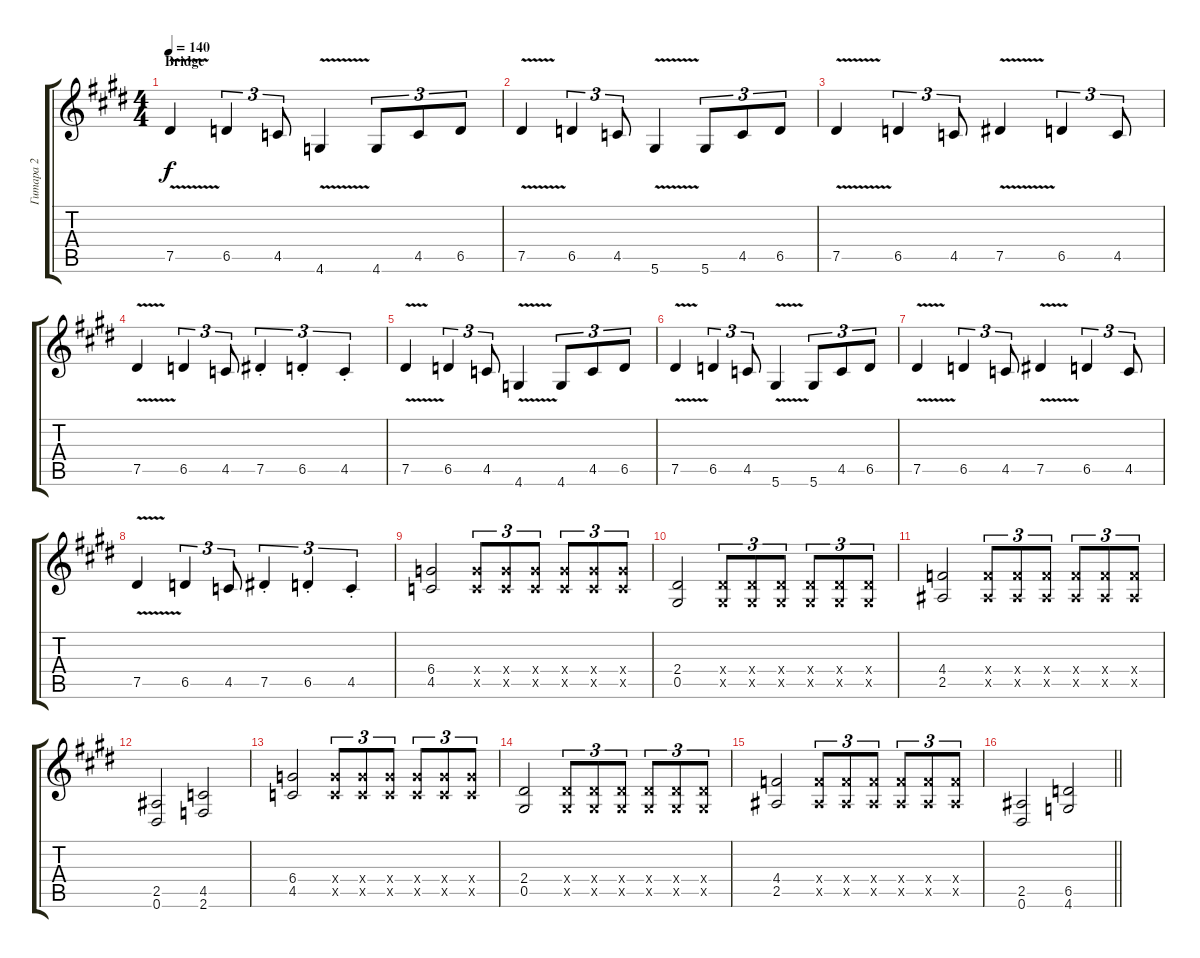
\track ("Гитара 2" "Гитара 2") {instrument distortionguitar}
\staff {score tabs}
\tuning (Eb4 Bb3 Gb3 Db3 Ab2 Eb2) {hide}
\ts (4 4)
\section ("" "Bridge")
\tempo 140
\clef g2
\ks c#minor
7.5{v}.4{dy f} 6.5.4{tu (3 2)} 4.5.8{tu (3 2)} 4.6{v}.4 4.6.8{tu (3 2)} 4.5.8{tu (3 2)} 6.5.8{tu (3 2)} |
7.5{v}.4 6.5.4{tu (3 2)} 4.5.8{tu (3 2)} 5.6{v}.4 5.6.8{tu (3 2)} 4.5.8{tu (3 2)} 6.5.8{tu (3 2)} |
7.5{v}.4 6.5.4{tu (3 2)} 4.5.8{tu (3 2)} 7.5{v}.4 6.5.4{tu (3 2)} 4.5.8{tu (3 2)} |
7.5{v}.4 6.5.4{tu (3 2)} 4.5.8{tu (3 2)} 7.5{st}.4{tu (3 2)} 6.5{st}.4{tu (3 2)} 4.5{st}.4{tu (3 2)} |
7.5{v}.4 6.5.4{tu (3 2)} 4.5.8{tu (3 2)} 4.6{v}.4 4.6.8{tu (3 2)} 4.5.8{tu (3 2)} 6.5.8{tu (3 2)} |
7.5{v}.4 6.5.4{tu (3 2)} 4.5.8{tu (3 2)} 5.6{v}.4 5.6.8{tu (3 2)} 4.5.8{tu (3 2)} 6.5.8{tu (3 2)} |
7.5{v}.4 6.5.4{tu (3 2)} 4.5.8{tu (3 2)} 7.5{v}.4 6.5.4{tu (3 2)} 4.5.8{tu (3 2)} |
7.5{v}.4 6.5.4{tu (3 2)} 4.5.8{tu (3 2)} 7.5{st}.4{tu (3 2)} 6.5{st}.4{tu (3 2)} 4.5{st}.4{tu (3 2)} |
(6.4 4.5).2 (6.4{x} 4.5{x}).8{tu (3 2)} (6.4{x} 4.5{x}).8{tu (3 2)} (6.4{x} 4.5{x}).8{tu (3 2)} (6.4{x} 4.5{x}).8{tu (3 2)} (6.4{x} 4.5{x}).8{tu (3 2)} (6.4{x} 4.5{x}).8{tu (3 2)} |
(2.4 0.5).2 (2.4{x} 0.5{x}).8{tu (3 2)} (2.4{x} 0.5{x}).8{tu (3 2)} (2.4{x} 0.5{x}).8{tu (3 2)} (2.4{x} 0.5{x}).8{tu (3 2)} (2.4{x} 0.5{x}).8{tu (3 2)} (2.4{x} 0.5{x}).8{tu (3 2)} |
(4.4 2.5).2 (4.4{x} 2.5{x}).8{tu (3 2)} (4.4{x} 2.5{x}).8{tu (3 2)} (4.4{x} 2.5{x}).8{tu (3 2)} (4.4{x} 2.5{x}).8{tu (3 2)} (4.4{x} 2.5{x}).8{tu (3 2)} (4.4{x} 2.5{x}).8{tu (3 2)} |
(2.5 0.6).2 (4.5 2.6).2 |
(6.4 4.5).2 (6.4{x} 4.5{x}).8{tu (3 2)} (6.4{x} 4.5{x}).8{tu (3 2)} (6.4{x} 4.5{x}).8{tu (3 2)} (6.4{x} 4.5{x}).8{tu (3 2)} (6.4{x} 4.5{x}).8{tu (3 2)} (6.4{x} 4.5{x}).8{tu (3 2)} |
(2.4 0.5).2 (2.4{x} 0.5{x}).8{tu (3 2)} (2.4{x} 0.5{x}).8{tu (3 2)} (2.4{x} 0.5{x}).8{tu (3 2)} (2.4{x} 0.5{x}).8{tu (3 2)} (2.4{x} 0.5{x}).8{tu (3 2)} (2.4{x} 0.5{x}).8{tu (3 2)} |
(4.4 2.5).2 (4.4{x} 2.5{x}).8{tu (3 2)} (4.4{x} 2.5{x}).8{tu (3 2)} (4.4{x} 2.5{x}).8{tu (3 2)} (4.4{x} 2.5{x}).8{tu (3 2)} (4.4{x} 2.5{x}).8{tu (3 2)} (4.4{x} 2.5{x}).8{tu (3 2)} |
\barLineRight lightlight
(2.5 0.6).2 (6.5 4.6).2
